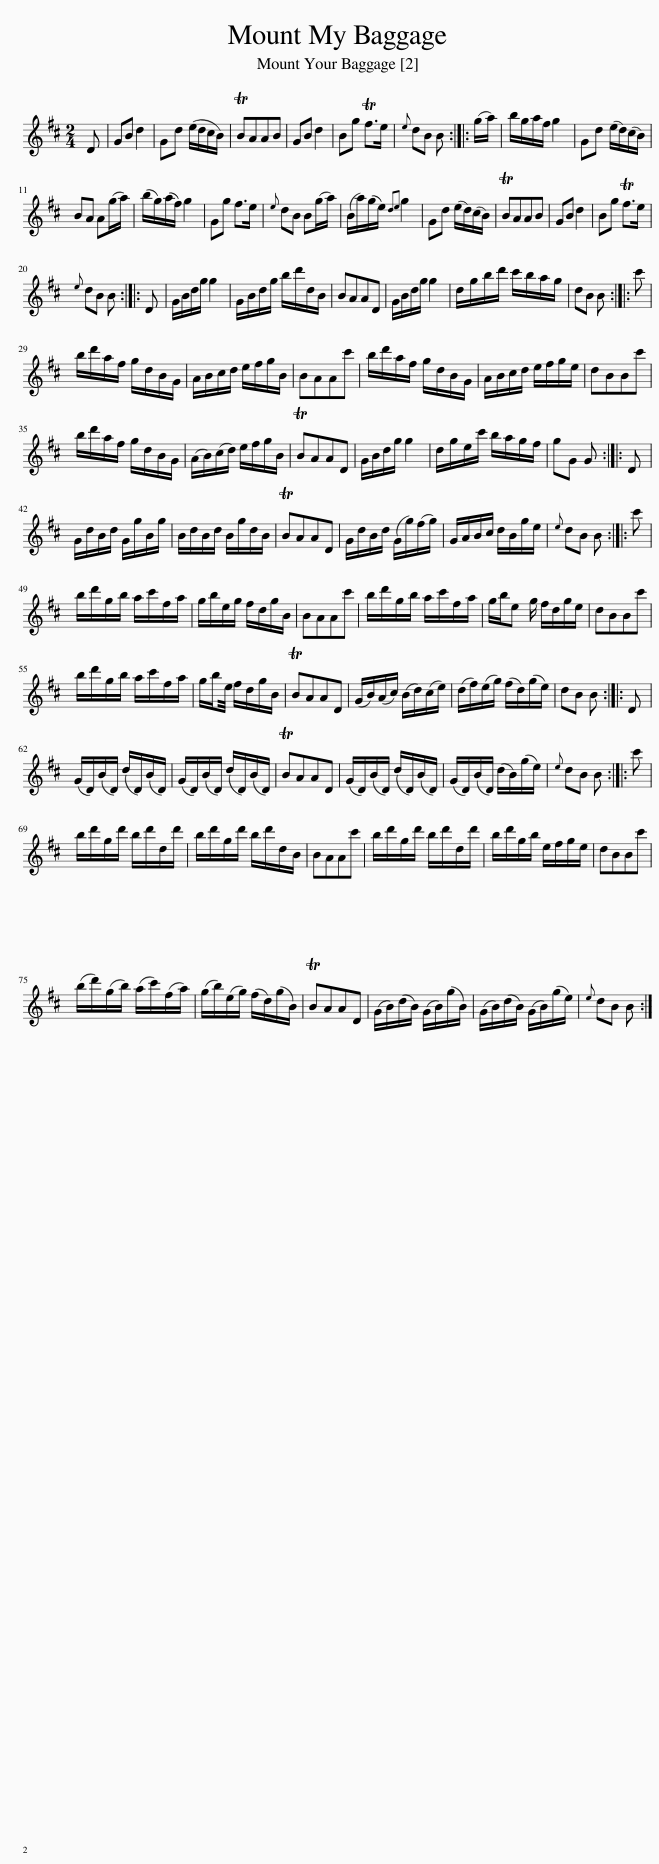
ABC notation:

X:1
L:1/8
M:2/4
I:linebreak $
K:D
V:1 treble
V:1
 D | GB d2 | Gd (e/d/c/B/) | TBAAB | GB d2 | %5
 Bg Tf>e |{e} dB B :: (g/a/) | b/g/a/f/ g2 | Gd (e/d/)(c/B/) |$ %10
 BA A(g/a/) | (b/g/)(a/f/) g2 | Gg f>e |{e} dB B(g/a/) | (B/a/)(g/e/){de} g2 | %15
 Gd (e/d/)(c/B/) | TBAAB | GB d2 | Bg Tf>e |${e} dB B :: %20
 D | G/B/d/g/ g2 | G/B/d/g/ b/d'/d/B/ | BAAD | G/B/d/g/ g2 | %25
 d/g/b/d'/ c'/b/a/g/ | dB B :: c' |$ b/d'/a/f/ g/d/B/G/ | A/B/c/d/ e/f/g/B/ | %30
 BAAc' | b/d'/a/f/ g/d/B/G/ | A/B/c/d/ e/f/g/e/ | dBBc' |$ b/d'/a/f/ g/d/B/G/ | %35
 (A/B/)(c/d/) e/f/g/B/ | TBAAD | G/B/d/g/ g2 | d/g/e/c'/ b/a/g/f/ | gG G :: %40
 D |$ G/d/B/d/ G/g/B/g/ | B/d/B/d/ B/g/d/B/ | TBAAD | G/d/B/d/ (G/g/)(f/g/) | %45
 G/A/B/c/ d/B/g/e/ |{e} dB B :: c' |$ b/d'/g/b/ a/c'/f/a/ | g/b/e/g/ f/d/g/B/ | %50
 BAAc' | b/d'/g/b/ a/c'/f/a/ | g/b/e g/ f/d/g/e/ | dBBc' |$ b/d'/g/b/ a/c'/f/a/ | %55
 g/b/e/4 f/d/g/B/ | TBAAD | (G/B/)(A/c/) (B/d/)(c/e/) | (d/f/)(e/g/) (f/d/)(g/e/) | dB B :: %60
 D |$ (G/D/)(B/D/) (d/D/)(B/D/) | (G/D/)(B/D/) (d/D/)(B/D/) | TBAAD | (G/D/)(B/D/) (d/D/)(B/D/) | %65
 (G/D/)(B/D/) (d/B/)(g/e/) |{e} dB B :: c' |$ b/d'/g/d'/ b/d'/d/d'/ | b/d'/g/d'/ b/d'/d/B/ | %70
 BAAc' | b/d'/g/d'/ b/d'/d/d'/ | b/d'/g/b/ e/f/g/e/ | dBBc' |$ (b/d'/)(g/b/) (a/c'/)(f/a/) | %75
 (g/b/)(e/g/) (f/d/)(g/B/) | TBAAD | (G/B/)(d/B/) (G/B/)(g/B/) | (G/B/)(d/B/) (G/B/)(g/e/) |{e} dB B :| %80
